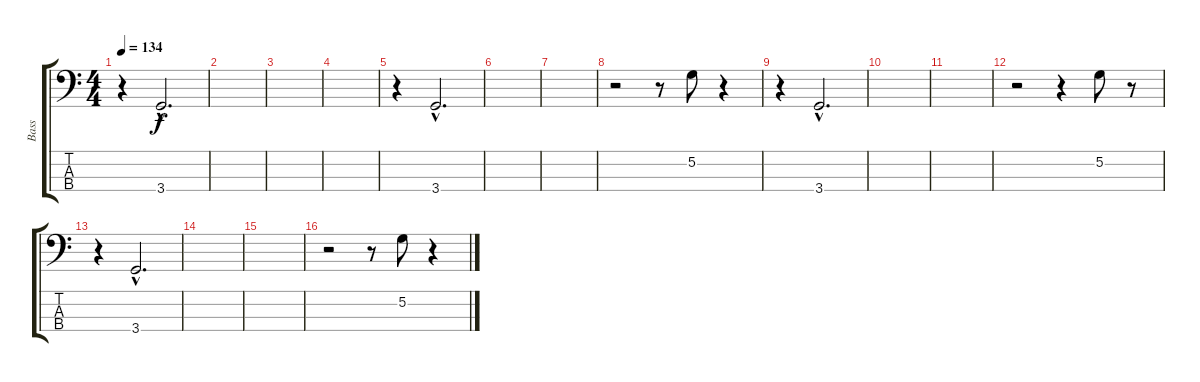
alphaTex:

\track ("Bass" "Bass") {instrument electricbassfinger}
\staff {score tabs}
\tuning (G2 D2 A1 E1) {hide}
\ts (4 4)
\tempo 134
\clef f4
\ks c
r.4{dy f instrument electricbassfinger} 3.4{hac}.2{d} |
|
|
|
r.4 3.4{hac}.2{d} |
|
|
r.2 r.8 5.2.8 r.4 |
r.4 3.4{hac}.2{d} |
|
|
r.2 r.4 5.2.8 r.8 |
r.4 3.4{hac}.2{d} |
|
|
r.2 r.8 5.2.8 r.4
